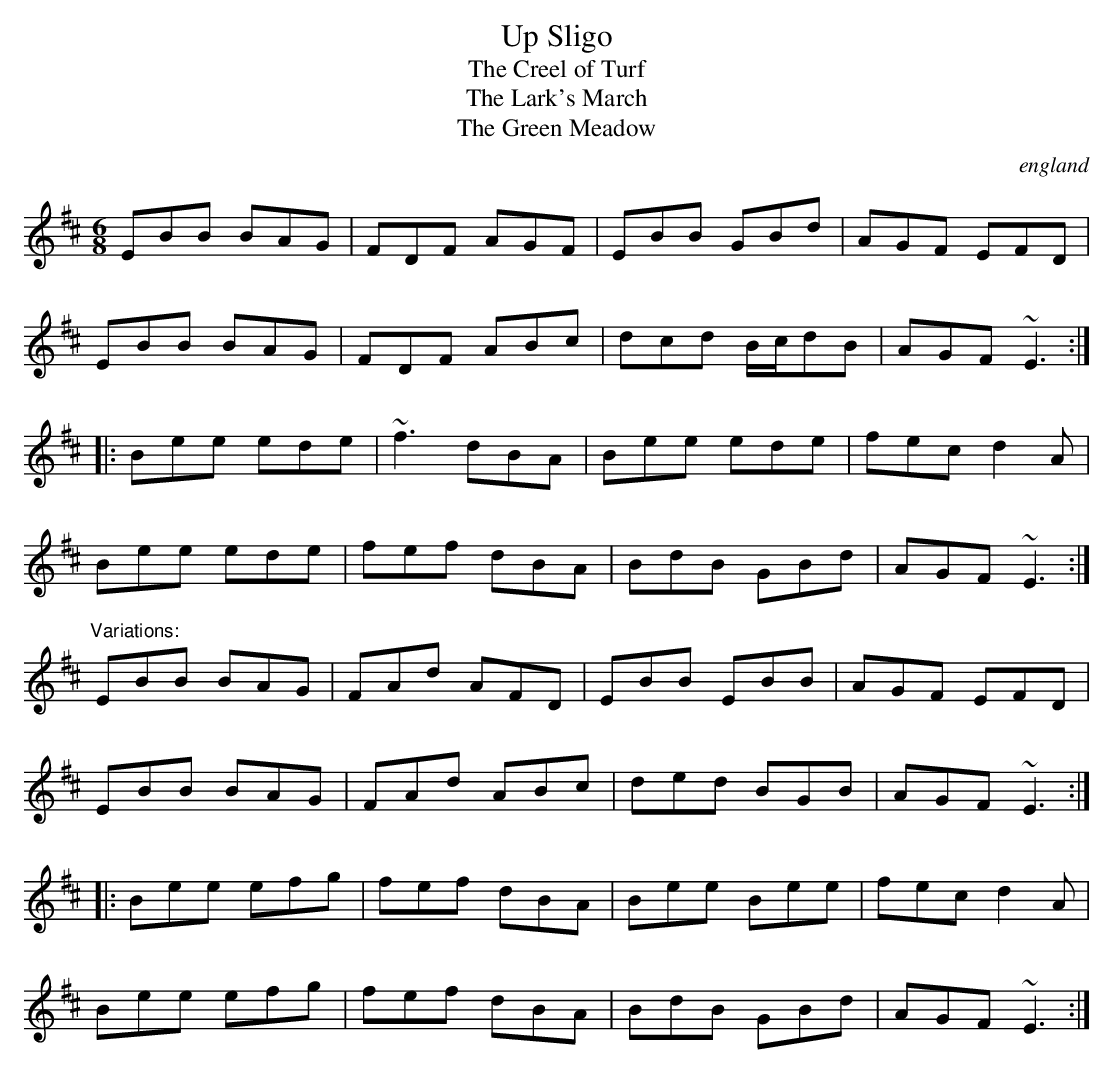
X:1
T:Up Sligo
T:Creel of Turf, The
T:Lark's March, The
T:Green Meadow, The
O:england
M:6/8
L:1/8
K:Edor
EBB BAG|FDF AGF|EBB GBd|AGF EFD|
EBB BAG|FDF ABc|dcd B/c/dB|AGF ~E3:|
|:Bee ede|~f3 dBA|Bee ede|fec d2A|
Bee ede|fef dBA|BdB GBd|AGF ~E3:|
"Variations:"
EBB BAG|FAd AFD|EBB EBB|AGF EFD|
EBB BAG|FAd ABc|ded BGB|AGF ~E3:|
|:Bee efg|fef dBA|Bee Bee|fec d2A|
Bee efg|fef dBA|BdB GBd|AGF ~E3:|
